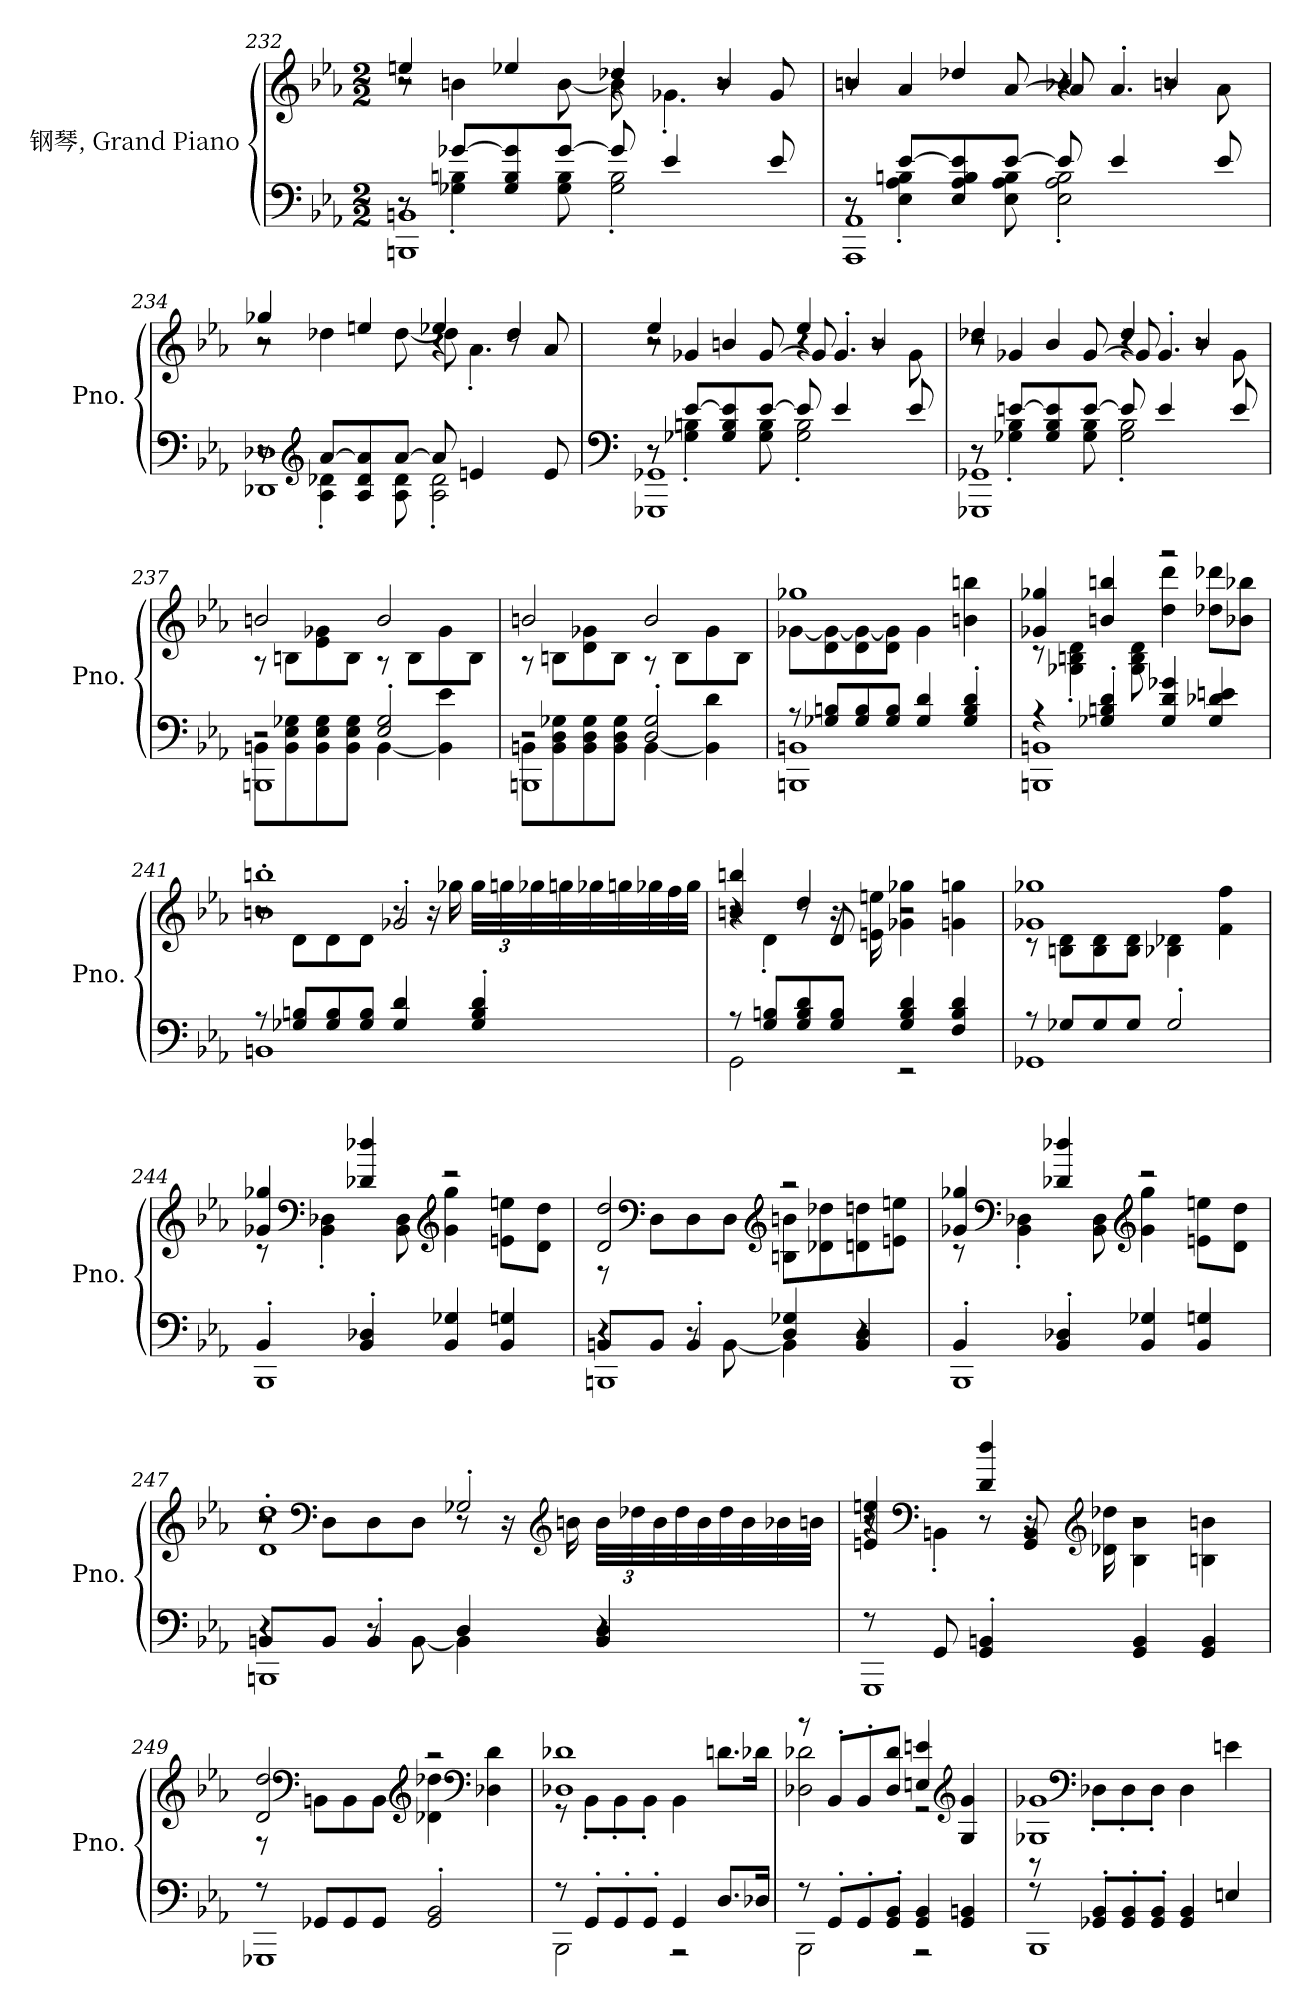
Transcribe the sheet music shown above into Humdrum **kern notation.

**kern	**kern
*part1	*part1
*staff2	*staff1
*I"钢琴, Grand Piano	*
*I'Pno.	*
*clefF4	*clefG2
*k[b-e-a-]	*k[b-e-a-]
*M2/2	*M2/2
*MM96	*MM96
=232	=232
*^	*^
*	*^	*	*^
8r	8r	1BBBn 1BBn	4een/	8r	2r
*	*	*	*MM110	*	*
[8g-X/L	4G-X\' 4Bn\'	.	.	4bn\	.
*	*	*	*MM130	*	*
8G-/ 8B/ 8g-/]	.	.	4ee-X/	.	.
[8g-/J	8G-\ 8B\	.	.	[8b\	.
8g-/]	2G-\' 2B\'	.	4dd-X/	8b\]	4r
4e-/	.	.	.	4.g-X'\	.
.	.	.	4b/	.	8r
8e-/	.	.	.	.	8g-/
!!LO:PB:g=z	!!	!!
=233	=233	=233	=233	=233	=233
*	*	*	*MM110	*	*
8r	8r	1AAA- 1AA-	4bn/	2r	8r
[8e-/L	4E-\' 4A-\' 4Bn\'	.	.	.	4a-/
*	*	*	*MM130	*	*
8E-/ 8A-/ 8B/ 8e-/]	.	.	4dd-X/	.	.
[8e-/J	8E-\ 8A-\ 8B\	.	.	.	[8a-/
8e-/]	2E-\' 2A-\' 2B\'	.	4b-X/	4r	8a-/]
4e-/	.	.	.	.	4.a-'/
.	.	.	4bn/	8r	.
8e-/	.	.	.	8a-\	.
=234	=234	=234	=234	=234	=234
*	*	*	*MM96	*	*
8r	8r	1DD-X 1D-X	4gg-X/	8r	2r
*clefG2	*	*	*	*	*
*	*	*	*MM130	*	*
[8a-/L	4A-\' 4d-X\'	.	.	4dd-X\	.
8A-/ 8d-/ 8a-/]	.	.	4een/	.	.
[8a-/J	8A-\ 8d-\	.	.	[8dd-\	.
8a-/]	2A-\' 2d-\'	.	4ee-X/	8dd-\]	4r
4en/	.	.	.	4.a-'\	.
.	.	.	4dd-/	.	8r
8e/	.	.	.	.	8a-/
!!LO:LB:g=z	!!	!!
=235	=235	=235	=235	=235	=235
*clefF4	*	*	*	*	*
*	*	*	*MM120	*	*
8r	8r	1GGG-X 1GG-X	4ee-/	2r	8r
[8e-/L	4G-X\' 4Bn\'	.	.	.	4g-X/
*	*	*	*MM130	*	*
8G-/ 8B/ 8e-/]	.	.	4bn/	.	.
[8e-/J	8G-\ 8B\	.	.	.	[8g-/
8e-/]	2G-\' 2B\'	.	4ee-/	4r	8g-/]
4e-/	.	.	.	.	4.g-'/
.	.	.	4b/	8r	.
8e-/	.	.	.	8g-\	.
=236	=236	=236	=236	=236	=236
8r	8r	1GGG-X 1GG-X	4dd-X/	2r	8r
[8en/L	4G-X\' 4B-\'	.	.	.	4g-X/
8G-/ 8B-/ 8e/]	.	.	4b-/	.	.
[8e/J	8G-\ 8B-\	.	.	.	[8g-/
8e/]	2G-\' 2B-\'	.	4dd-/	4r	8g-/]
4e/	.	.	.	.	4.g-'/
.	.	.	4b-/	8r	.
*	*	*	*MM110	*	*
8e/	.	.	.	8g-\	.
*	*	*	*	*v	*v
=237	=237	=237	=237	=237
2r	8BBn\L	1BBBn	2bn/	8r
*	*	*	*MM130	*
.	8BB\ 8E-\ 8G-X\	.	.	8Bn\L
.	8BB\ 8E-\ 8G-\	.	.	8e-\ 8g-X\
.	8BB\ 8E-\ 8G-\J	.	.	8B\J
2E-/' 2G-/'	[4BB\	.	2b/	8r
.	.	.	.	8B\L
*	*	*	*MM120	*
.	4BB\] 4e-\	.	.	8g-\
*	*	*	*MM100	*
.	.	.	.	8B\J
!!LO:LB:g=z	!!
=238	=238	=238	=238	=238
2r	8BBn\L	1BBBn	2bn/	8r
*	*	*	*MM130	*
.	8BB\ 8D\ 8G-X\	.	.	8Bn\L
.	8BB\ 8D\ 8G-\	.	.	8d\ 8g-X\
.	8BB\ 8D\ 8G-\J	.	.	8B\J
2D/' 2G-/'	[4BB\	.	2b/	8r
.	.	.	.	8B\L
*	*	*	*MM120	*
.	4BB\] 4d\	.	.	8g-\
*	*	*	*MM100	*
.	.	.	.	8B\J
*v	*v	*v	*	*
=239	=239	=239
*	*MM90	*
*^	*	*
8r	1BBBn 1BBn	1gg-X	[8g-X\L
*	*	*MM135	*
8G-X/ 8Bn/L	.	.	8d\ 8g-\_
8G-/ 8B/	.	.	8d\ 8g-\_
8G-/ 8B/J	.	.	8d\ 8g-\]J
4G-/ 4d/	.	.	4g-\
*	*	*MM120	*
4G-/' 4B/' 4d/'	.	.	4bn\ 4bbn\
=240	=240	=240	=240
4r	1BBBn 1BBn	4g-X/ 4gg-X/	8r
*	*	*MM135	*
.	.	.	4G-X\' 4Bn\' 4d\'
4G-X/' 4Bn/' 4d/'	.	4bn/ 4bbn/	.
.	.	.	8G-\ 8B\ 8d\
*	*	*MM130	*
4G-/ 4d/ 4g-X/	.	2r	4dd\ 4ddd\
*	*	*MM125	*
4G-/ 4d-X/ 4en/	.	.	8dd-X\ 8ddd-X\L
.	.	.	8b-X\ 8bb-X\J
!!LO:LB:g=z
=241	=241	=241	=241
*	*	*	*^
8r	1BBn	1bn' 1bbn'	8r	2r
*	*	*MM135	*	*
8G-X/ 8Bn/L	.	.	8d\L	.
8G-/ 8B/	.	.	8d\	.
8G-/ 8B/J	.	.	8d\J	.
4G-/ 4d/	.	.	8r	2g-X'/
.	.	.	16r	.
.	.	.	16gg-X\	.
*	*	*	*Xbrackettup	*
*	*	*MM85	*	*
4G-/' 4B/' 4d/'	.	.	48gg-\LLL	.
.	.	.	48ggn\	.
.	.	.	48gg-X\	.
.	.	.	32ggn\	.
*	*	*MM100	*	*
.	.	.	32gg-X\	.
.	.	.	32ggn\	.
.	.	.	32gg-X\	.
.	.	.	32ff\	.
.	.	.	32gg-\JJJ	.
=242	=242	=242	=242	=242
*	*	*MM130	*	*
8r	2GG\	4bn/ 4bbn/	8r	4r
8G/ 8Bn/L	.	.	4d'\	.
8G/ 8B/ 8d/	.	4dd/	.	8r
8G/ 8B/J	.	.	16r	8d/
.	.	.	16en\ 16een\	.
*	*	*MM110	*	*
4G/ 4B/ 4d/	2r	2r	4g-X\ 4gg-X\	2r
*	*	*MM120	*	*
4F/ 4B/ 4d/	.	.	4gn\ 4ggn\	.
*	*	*	*v	*v
!!LO:LB:g=z
=243	=243	=243	=243
8r	1GG-X	1g-X 1gg-X	8r
*	*	*MM125	*
8G-X/L	.	.	8Bn\ 8d\L
8G-/	.	.	8B\ 8d\
8G-/J	.	.	8B\ 8d\J
2G-'/	.	.	4B-X\ 4d-X\
.	.	.	4f\ 4ff\
=244	=244	=244	=244
*	*	*MM90	*
4BB-'/	1BBB-	4g-X/ 4gg-X/	8r
*	*	*clefF4	*
*	*	*MM135	*
.	.	.	4BB-\' 4D-X\'
4BB-/' 4D-X/'	.	4d-X/ 4dd-X/	.
.	.	.	8BB-\ 8D-\
*	*	*clefG2	*
*	*	*MM120	*
4BB-/ 4G-X/	.	2r	4g-\ 4gg-\
*	*	*MM110	*
4BB-/ 4Gn/	.	.	8en\ 8een\L
.	.	.	8d-\ 8dd-\J
=245	=245	=245	=245
*	*^	*	*
8BBn/L	4r	1BBBn	2d/ 2dd/	8r
*	*	*	*clefF4	*
*	*	*	*MM135	*
8BB/J	.	.	.	8D\L
4BB'/	8r	.	.	8D\
.	[8BB\	.	.	8D\J
*	*	*	*clefG2	*
*	*	*	*MM110	*
4D/ 4G-X/	4BB\]	.	2r	8Bn\ 8bn\L
*	*	*	*MM130	*
.	.	.	.	8d-X\ 8dd-X\
4BB/ 4D/	4r	.	.	8dn\ 8ddn\
.	.	.	.	8en\ 8een\J
*v	*v	*v	*	*
!!LO:LB:g=z	!!
=246	=246	=246
*	*MM90	*
*^	*	*
4BB-'/	1BBB-	4g-X/ 4gg-X/	8r
*	*	*clefF4	*
*	*	*MM135	*
.	.	.	4BB-\' 4D-X\'
4BB-/' 4D-X/'	.	4d-X/ 4dd-X/	.
.	.	.	8BB-\ 8D-\
*	*	*clefG2	*
*	*	*MM115	*
4BB-/ 4G-X/	.	2r	4g-\ 4gg-\
*	*	*MM105	*
4BB-/ 4Gn/	.	.	8en\ 8een\L
*	*	*MM110	*
.	.	.	8d-\ 8dd-\J
=247	=247	=247	=247
*	*^	*	*^
8BBn/L	4r	1BBBn	1d' 1dd'	8r	2r
*	*	*	*clefF4	*	*
*	*	*	*MM135	*	*
8BB/J	.	.	.	8D\L	.
4BB'/	8r	.	.	8D\	.
.	[8BB\	.	.	8D\J	.
4D/	4BB\]	.	.	8r	2G-X'/
.	.	.	.	16r	.
*	*	*	*clefG2	*	*
*	*	*	*MM120	*	*
.	.	.	.	16bn\	.
*	*	*	*MM85	*	*
4BB/ 4D/	4r	.	.	48b\LLL	.
.	.	.	.	48dd-X\	.
.	.	.	.	48b\	.
.	.	.	.	32dd-\	.
.	.	.	.	32b\	.
*	*	*	*MM100	*	*
.	.	.	.	32dd-\	.
.	.	.	.	32b\	.
.	.	.	.	32b-X\	.
.	.	.	.	32bn\JJJ	.
*v	*v	*v	*	*	*
!!LO:PB:g=z	!!	!!
=248	=248	=248	=248
*	*MM120	*	*
*^	*	*	*
8r	1GGG	4en/ 4een/	8r	4r
*	*	*clefF4	*	*
8GG/	.	.	4BBn'\	.
4GG/' 4BBn/'	.	4d/ 4dd/	.	8r
.	.	.	16r	8GG/ 8BB/
*	*	*clefG2	*	*
.	.	.	16d-X\ 16dd-X\	.
*	*	*MM110	*	*
4GG/ 4BB/	.	2r	4B-\ 4b-\	2r
4GG/ 4BB/	.	.	4Bn\ 4bn\	.
*	*	*v	*v	*v
=249	=249	=249
*	*	*MM85
*	*	*^
8r	1GGG-X	2d/ 2dd/	8r
*	*	*clefF4	*
*	*	*MM110	*
8GG-X/L	.	.	8BBn\L
8GG-/	.	.	8BB\
*	*	*MM96	*
8GG-/J	.	.	8BB\J
*	*	*clefG2	*
*	*	*MM80	*
2GG-/' 2BB-/'	.	2r	4d-X\ 4dd-X\
*	*	*clefF4	*
*	*	*MM110	*
.	.	.	4D-X\ 4d-\
=250	=250	=250	=250
8r	2BBB-\	1D-X 1d-X	8r
*	*	*MM135	*
8GG'/L	.	.	8BB-'\L
8GG'/	.	.	8BB-'\
*	*	*MM110	*
8GG'/J	.	.	8BB-'\J
*	*	*MM120	*
4GG/	2r	.	4BB-\
*	*	*MM110	*
8.D/L	.	.	8.dn\L
*	*	*MM90	*
16D-X/Jk	.	.	16d-X\Jk
!!LO:LB:g=z	!!
=251	=251	=251	=251
8r	2BBB-\	8r	2D-X\ 2d-X\
*	*	*MM135	*
8GG'/L	.	8BB-'/L	.
8GG'/	.	8BB-'/	.
*	*	*MM110	*
8GG/' 8BB-/'J	.	8D-/ 8d-/J	.
*	*	*MM120	*
4GG/ 4BB-/	2r	4En/ 4en/	2r
*	*	*clefG2	*
*	*	*MM100	*
4GG/ 4BBn/	.	4G/ 4g/	.
=252	=252	=252	=252
8r	1BBB-	1G-X 1g-X	8r
*	*	*clefF4	*
*	*	*MM135	*
8GG-X/' 8BB-/'L	.	.	8D-X'\L
8GG-/' 8BB-/'	.	.	8D-'\
*	*	*MM110	*
8GG-/' 8BB-/'J	.	.	8D-'\J
4GG-/ 4BB-/	.	.	4D-\
4En/	.	.	4en\
*v	*v	*	*
*	*v	*v
=	=
*-	*-
